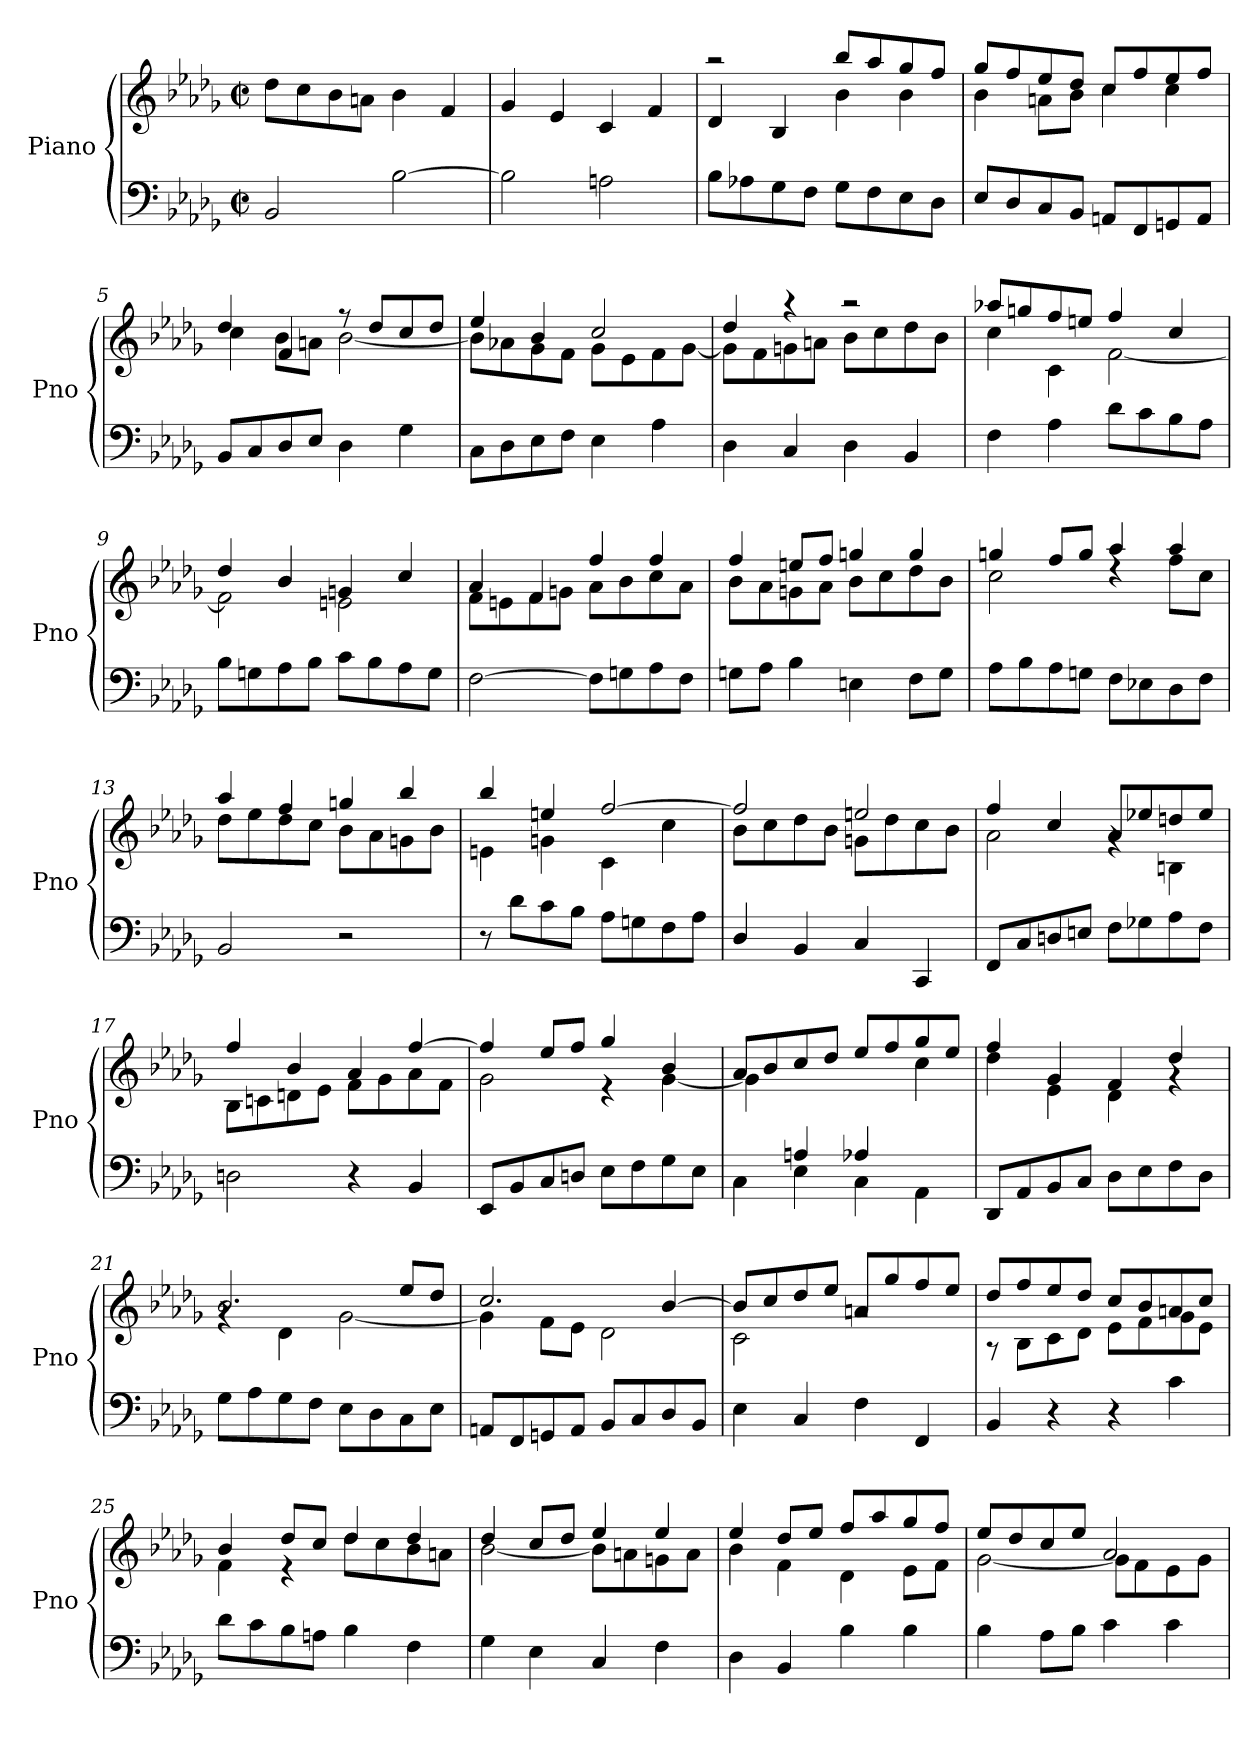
**kern	**kern
*part1	*part1
*staff2	*staff1
*I"Piano	*
*I'Pno	*
*clefF4	*clefG2
*k[b-e-a-d-g-]	*k[b-e-a-d-g-]
*M2/2	*M2/2
*met(c|)	*met(c|)
=1	=1
2BB-/	8dd-\L
.	8cc\
.	8b-\
.	8an\J
[2B-\	4b-\
.	4f/
=2	=2
2B-\]	4g-/
.	4e-/
2An\	4c/
.	4f/
=3	=3
*	*^
8B-\L	2r	4d-/
8A-X\	.	.
8G-\	.	4B-/
8F\J	.	.
8G-\L	8bb-/L	4b-\
8F\	8aa-/	.
8E-\	8gg-/	4b-\
8D-\J	8ff/J	.
=4	=4	=4
8E-/L	8gg-/L	4b-\
8D-/	8ff/	.
8C/	8ee-/	8an\L
8BB-/J	8dd-/J	8b-\J
8AAn/L	8cc/L	4cc\
8FF/	8ff/	.
8GGn/	8ee-/	4cc\
8AA/J	8ff/J	.
=5	=5	=5
8BB-/L	4dd-/	4cc\
8C/	.	.
8D-/	4f/	8b-\L
8E-/J	.	8an\J
4D-\	8r	[2b-\
.	8dd-/L	.
4G-\	8cc/	.
.	8dd-/J	.
!!LO:LB:g=z	!!
=6	=6	=6
8C\L	4ee-/	8b-\L]
8D-\	.	8a-X\
8E-\	4b-/	8g-\
8F\J	.	8f\J
4E-\	2cc/	8g-\L
.	.	8e-\
4A-\	.	8f\
.	.	[8g-\J
=7	=7	=7
4D-\	4dd-/	8g-\L]
.	.	8f\
4C/	4r	8gn\
.	.	8an\J
4D-\	2r	8b-\L
.	.	8cc\
4BB-/	.	8dd-\
.	.	8b-\J
=8	=8	=8
4F\	8aa-X/L	4cc\
.	8ggn/	.
4A-\	8ff/	4c\
.	8een/J	.
8d-\L	4ff/	[2f\
8c\	.	.
8B-\	4cc/	.
8A-\J	.	.
=9	=9	=9
8B-\L	4dd-/	2f\]
8Gn\	.	.
8A-\	4b-/	.
8B-\J	.	.
8c\L	4gn/	2en\
8B-\	.	.
8A-\	4cc/	.
8G\J	.	.
=10	=10	=10
[2F\	4a-/	8f\L
.	.	8en\
.	4f/	8f\
.	.	8gn\J
8F\L]	4ff/	8a-\L
8Gn\	.	8b-\
8A-\	4ff/	8cc\
8F\J	.	8a-\J
!!LO:LB:g=z	!!
=11	=11	=11
8Gn\L	4ff/	8b-\L
8A-\J	.	8a-\
4B-\	8een/L	8gn\
.	8ff/J	8a-\J
4En\	4ggn/	8b-\L
.	.	8cc\
8F\L	4gg/	8dd-\
8G\J	.	8b-\J
=12	=12	=12
8A-\L	4ggn/	2cc\
8B-\	.	.
8A-\	8ff/L	.
8Gn\J	8gg/J	.
8F\L	4aa-/	4rdd
8E-X\	.	.
8D-\	4aa-/	8ff\L
8F\J	.	8cc\J
=13	=13	=13
2BB-/	4aa-/	8dd-\L
.	.	8ee-\
.	4ff/	8dd-\
.	.	8cc\J
2r	4ggn/	8b-\L
.	.	8a-\
.	4bb-/	8gn\
.	.	8b-\J
=14	=14	=14
8r	4bb-/	4en\
8d-\L	.	.
8c\	4een/	4gn\
8B-\J	.	.
8A-\L	[2ff/	4c\
8Gn\	.	.
8F\	.	4cc\
8A-\J	.	.
=15	=15	=15
4D-/	2ff/]	8b-\L
.	.	8cc\
4BB-/	.	8dd-\
.	.	8b-\J
4C/	2een/	8gn\L
.	.	8dd-\
4CC/	.	8cc\
.	.	8b-\J
!!LO:LB:g=z	!!
=16	=16	=16
8FF/L	4ff/	2a-\
8C/	.	.
8Dn/	4cc/	.
8En/J	.	.
8F\L	8a-/L	4rg
8G-X\	8ee-X/	.
8A-\	8ddn/	4Bni\
8F\J	8ee-/J	.
=17	=17	=17
2Dn\	4ff/	8B-\L
.	.	8cn\
.	4b-/	8dn\
.	.	8e-\J
4r	4a-/	8f\L
.	.	8g-\
4BB-/	[4ff/	8a-\
.	.	8f\J
=18	=18	=18
8EE-/L	4ff/]	2g-\
8BB-/	.	.
8C/	8ee-/L	.
8Dn/J	8ff/J	.
8E-\L	4gg-/	4r
8F\	.	.
8G-\	4b-/	[4g-\
8E-\J	.	.
=19	=19	=19
*^	*	*
4ryy	4C\	8a-/L	4g-\]
.	.	8b-/	.
4Ani/	4E-\	8cc/	2ryy
.	.	8dd-/J	.
4A-/	4C\	8ee-/L	.
.	.	8ff/	.
4ryy	4AA-\	8gg-/	4cc\
.	.	8ee-/J	.
*v	*v	*	*
=20	=20	=20
8DD-/L	4ff/	4dd-\
8AA-/	.	.
8BB-/	4g-/	4e-\
8C/J	.	.
8D-\L	4f/	4d-\
8E-\	.	.
8F\	4dd-/	4rg
8D-\J	.	.
!!LO:LB:g=z	!!
=21	=21	=21
8G-\L	2.b-/	4rg
8A-\	.	.
8G-\	.	4d-\
8F\J	.	.
8E-\L	.	[2g-\
8D-\	.	.
8C\	8ee-/L	.
8E-\J	8dd-/J	.
=22	=22	=22
8AAn/L	2.cc/	4g-\]
8FF/	.	.
8GGn/	.	8f\L
8AA/J	.	8e-\J
8BB-/L	.	2d-\
8C/	.	.
8D-/	[4b-/	.
8BB-/J	.	.
=23	=23	=23
4E-\	8b-/L]	2c\
.	8cc/	.
4C/	8dd-/	.
.	8ee-/J	.
4F\	8an/L	2rg
.	8gg-/	.
4FF/	8ff/	.
.	8ee-/J	.
=24	=24	=24
4BB-/	8dd-/L	8r
.	8ff/	8B-\L
4r	8ee-/	8c\
.	8dd-/J	8d-\J
4r	8cc/L	8e-\L
.	8b-/	8f\
4c\	8an/	8g-\
.	8cc/J	8e-\J
=25	=25	=25
8d-\L	4b-/	4f\
8c\	.	.
8B-\	8dd-/L	4r
8An\J	8cc/J	.
4B-\	4dd-/	8dd-\L
.	.	8cc\
4F\	4dd-/	8b-\
.	.	8an\J
!!LO:PB:g=z	!!
=26	=26	=26
4G-\	4dd-/	[2b-\
4E-\	8cc/L	.
.	8dd-/J	.
4C/	4ee-/	8b-\L]
.	.	8an\
4F\	4ee-/	8gn\
.	.	8a\J
=27	=27	=27
4D-\	4ee-/	4b-\
4BB-/	8dd-/L	4f\
.	8ee-/J	.
4B-\	8ff/L	4d-\
.	8aa-/	.
4B-\	8gg-/	8e-\L
.	8ff/J	8f\J
=28	=28	=28
4B-\	8ee-/L	[2g-\
.	8dd-/	.
8A-\L	8cc/	.
8B-\J	8ee-/J	.
4c\	2a-/	8g-\L]
.	.	8f\
4c\	.	8e-\
.	.	8g-\J
*	*v	*v
=	=
*-	*-
